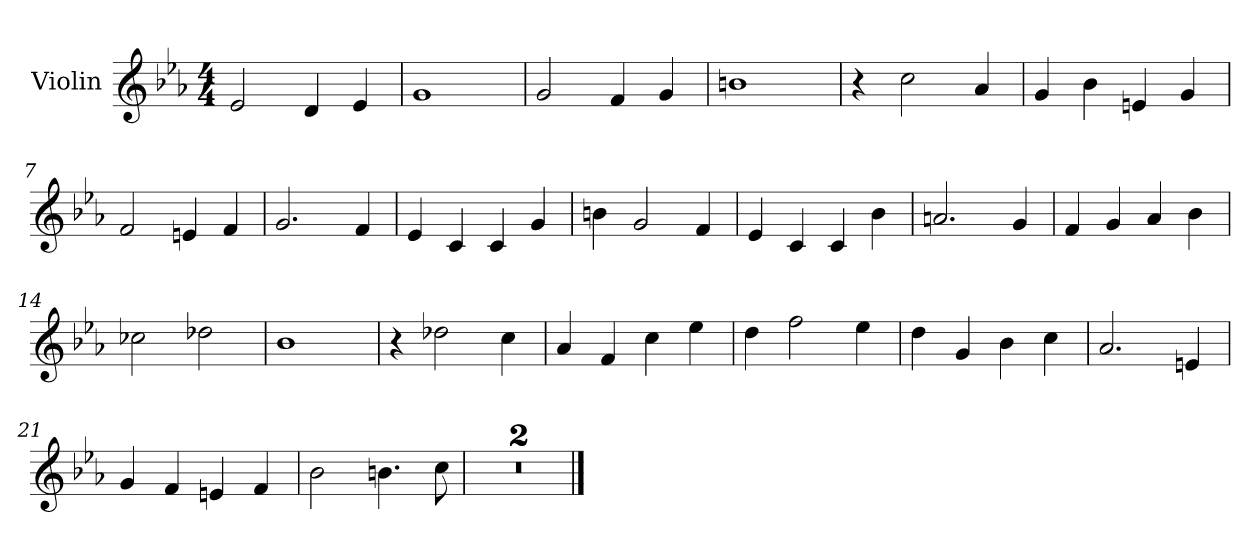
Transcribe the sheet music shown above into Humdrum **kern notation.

**kern
*part1
*staff1
*I"Violin
*I'Vln
*clefG2
*k[b-e-a-]
*E-:
*M4/4
=1
2e-/
4d/
4e-/
=2
1g
=3
2g/
4f/
4g/
=4
1bn
!!LO:LB:g=z
=5
4r
2cc\
4a-/
=6
4g/
4b-\
4en/
4g/
=7
2f/
4en/
4f/
=8
2.g/
4f/
!!LO:LB:g=z
=9
4e-/
4c/
4c/
4g/
=10
4bn\
2g/
4f/
=11
4e-/
4c/
4c/
4b-\
=12
2.an/
4g/
!!LO:LB:g=z
=13
4f/
4g/
4a-/
4b-\
=14
2cc-X\
2dd-X\
=15
1b-
=16
4r
2dd-X\
4cc\
!!LO:LB:g=z
=17
4a-/
4f/
4cc\
4ee-\
=18
4dd\
2ff\
4ee-\
=19
4dd\
4g/
4b-\
4cc\
=20
2.a-/
4en/
!!LO:LB:g=z
=21
4g/
4f/
4en/
4f/
=22
2b-\
4.bn\
8cc\
=23
1r
=24
1r
==
*-
